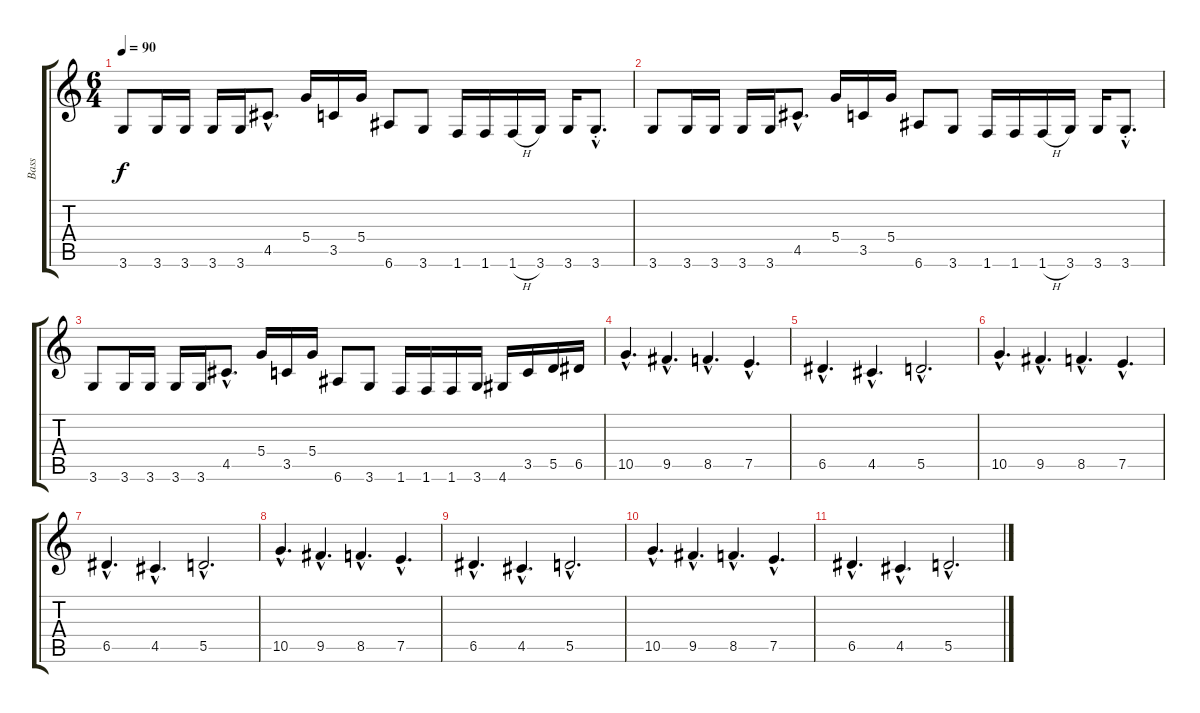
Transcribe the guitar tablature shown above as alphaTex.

\track ("Bass" "Bass") {instrument electricbassfinger}
\staff {score tabs}
\tuning (E4 B3 G3 D3 A2 E2) {hide}
\ts (6 4)
\tempo 90
\clef g2
\ks c
3.6.8{dy f} 3.6.16 3.6.16 3.6.16 3.6.16 4.5{hac}.8{d} 5.4.16 3.5.16 5.4.16 6.6.8 3.6.8 1.6.16 1.6.16 1.6{h}.16 3.6.16 3.6.16 3.6{hac st}.8{d} |
3.6.8 3.6.16 3.6.16 3.6.16 3.6.16 4.5{hac}.8{d} 5.4.16 3.5.16 5.4.16 6.6.8 3.6.8 1.6.16 1.6.16 1.6{h}.16 3.6.16 3.6.16 3.6{hac st}.8{d} |
3.6.8 3.6.16 3.6.16 3.6.16 3.6.16 4.5{hac}.8{d} 5.4.16 3.5.16 5.4.16 6.6.8 3.6.8 1.6.16 1.6.16 1.6.16 3.6.16 4.6.16 3.5.16 5.5.16 6.5.16 |
10.5{hac}.4{d} 9.5{hac}.4{d} 8.5{hac}.4{d} 7.5{hac}.4{d} |
6.5{hac}.4{d} 4.5{hac}.4{d} 5.5{hac}.2{d} |
10.5{hac}.4{d} 9.5{hac}.4{d} 8.5{hac}.4{d} 7.5{hac}.4{d} |
6.5{hac}.4{d} 4.5{hac}.4{d} 5.5{hac}.2{d} |
10.5{hac}.4{d} 9.5{hac}.4{d} 8.5{hac}.4{d} 7.5{hac}.4{d} |
6.5{hac}.4{d} 4.5{hac}.4{d} 5.5{hac}.2{d} |
10.5{hac}.4{d volume 0} 9.5{hac}.4{d} 8.5{hac}.4{d} 7.5{hac}.4{d} |
6.5{hac}.4{d} 4.5{hac}.4{d} 5.5{hac}.2{d}
